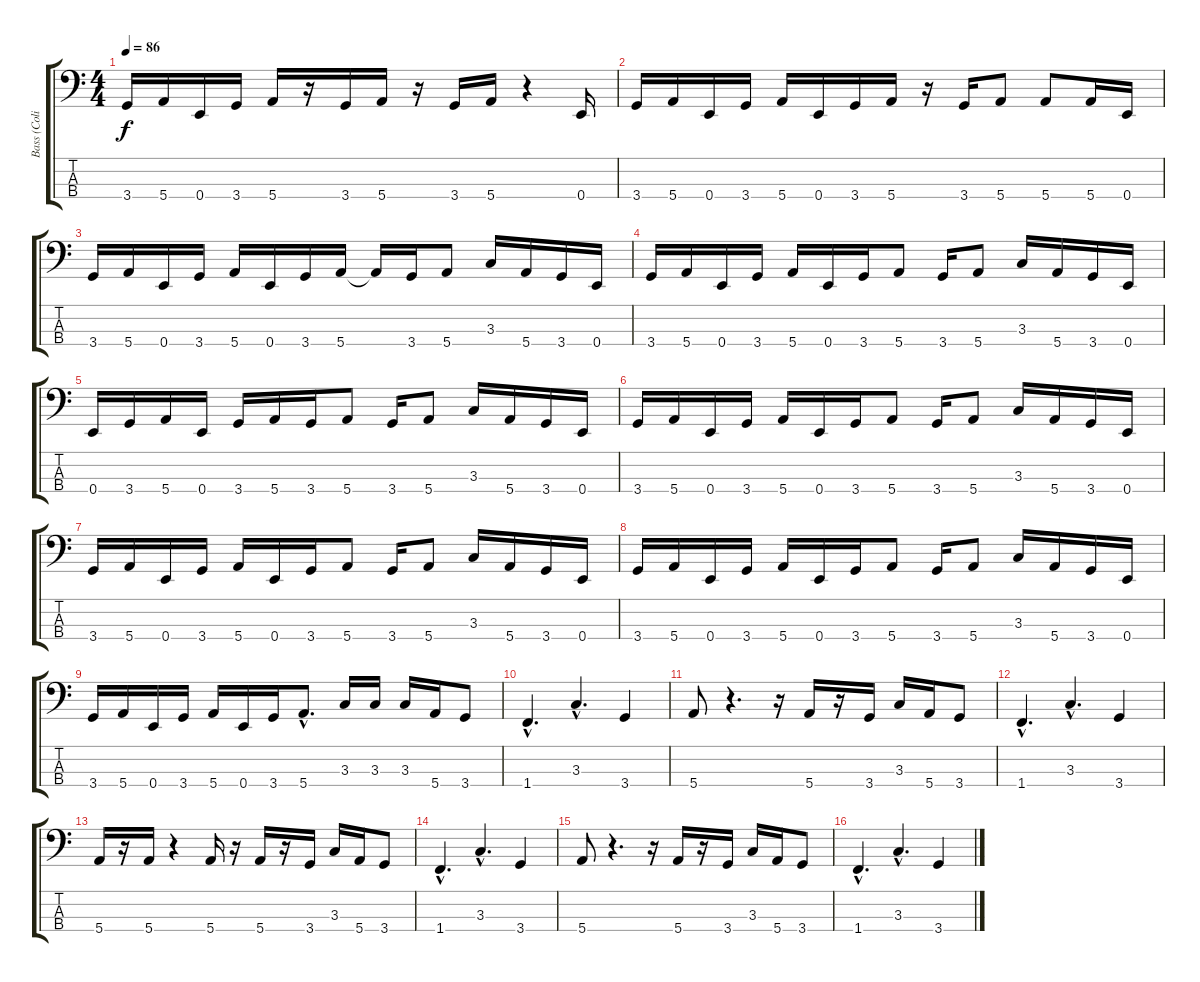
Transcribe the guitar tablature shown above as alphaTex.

\track ("Bass (Colin)" "Bass (Coli") {instrument electricbassfinger}
\staff {score tabs}
\tuning (G2 D2 A1 E1) {hide}
\ts (4 4)
\tempo 86
\clef f4
\ks c
3.4.16{dy f} 5.4.16 0.4.16 3.4.16 5.4.16 r.16 3.4.16 5.4.16 r.16 3.4.16 5.4.16 r.4 0.4.16 |
3.4.16 5.4.16 0.4.16 3.4.16 5.4.16 0.4.16 3.4.16 5.4.16 r.16 3.4.16 5.4.8 5.4.8 5.4.16 0.4.16 |
3.4.16 5.4.16 0.4.16 3.4.16 5.4.16 0.4.16 3.4.16 5.4.16 5.4{t}.16 3.4.16 5.4.8 3.3.16 5.4.16 3.4.16 0.4.16 |
3.4.16 5.4.16 0.4.16 3.4.16 5.4.16 0.4.16 3.4.16 5.4.8 3.4.16 5.4.8 3.3.16 5.4.16 3.4.16 0.4.16 |
0.4.16 3.4.16 5.4.16 0.4.16 3.4.16 5.4.16 3.4.16 5.4.8 3.4.16 5.4.8 3.3.16 5.4.16 3.4.16 0.4.16 |
3.4.16 5.4.16 0.4.16 3.4.16 5.4.16 0.4.16 3.4.16 5.4.8 3.4.16 5.4.8 3.3.16 5.4.16 3.4.16 0.4.16 |
3.4.16 5.4.16 0.4.16 3.4.16 5.4.16 0.4.16 3.4.16 5.4.8 3.4.16 5.4.8 3.3.16 5.4.16 3.4.16 0.4.16 |
3.4.16 5.4.16 0.4.16 3.4.16 5.4.16 0.4.16 3.4.16 5.4.8 3.4.16 5.4.8 3.3.16 5.4.16 3.4.16 0.4.16 |
3.4.16 5.4.16 0.4.16 3.4.16 5.4.16 0.4.16 3.4.16 5.4{hac}.8{d} 3.3.16 3.3.16 3.3.16 5.4.16 3.4.8 |
1.4{hac}.4{d} 3.3{hac}.4{d} 3.4.4 |
5.4.8 r.4{d} r.16 5.4.16 r.16 3.4.16 3.3.16 5.4.16 3.4.8 |
1.4{hac}.4{d} 3.3{hac}.4{d} 3.4.4 |
5.4.16 r.16 5.4.16 r.4 5.4.16 r.16 5.4.16 r.16 3.4.16 3.3.16 5.4.16 3.4.8 |
1.4{hac}.4{d} 3.3{hac}.4{d} 3.4.4 |
5.4.8 r.4{d} r.16 5.4.16 r.16 3.4.16 3.3.16 5.4.16 3.4.8 |
1.4{hac}.4{d} 3.3{hac}.4{d} 3.4.4
